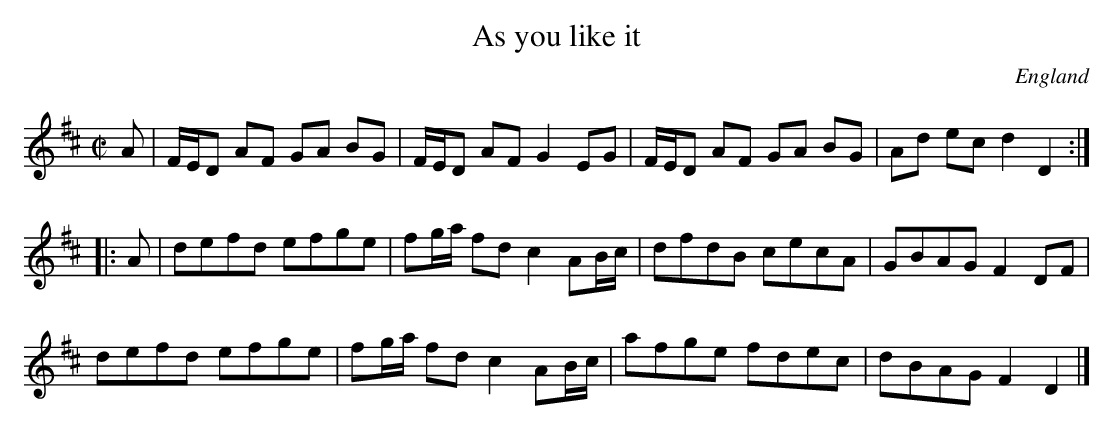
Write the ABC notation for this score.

X:1
T:As you like it
O:England
M:C|
K:D
A |\
F/E/D AF GA BG | F/E/D AF G2 EG | F/E/D AF GA BG | Ad ec d2D2 ::
A |\
defd efge | fg/a/ fd c2 AB/c/ | dfdB cecA | GBAG F2 DF |
defd efge | fg/a/ fd c2 AB/c/ | afge fdec | dBAG F2D2 |]
